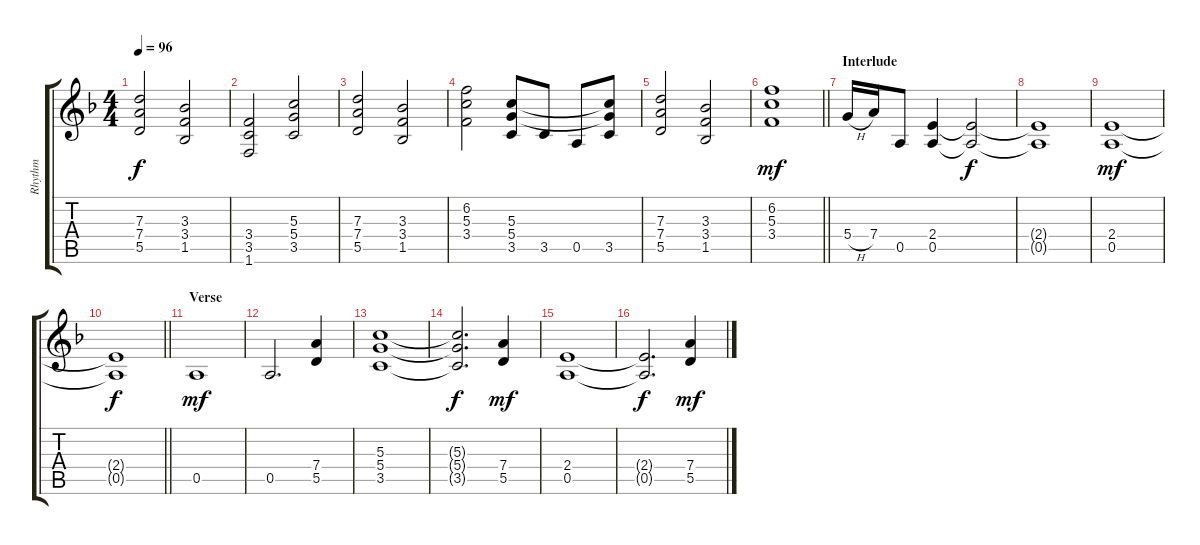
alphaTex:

\track ("Rhythm" "Rhythm") {instrument distortionguitar}
\staff {score tabs}
\tuning (E4 B3 G3 D3 A2 E2) {hide}
\ts (4 4)
\tempo 96
\clef g2
\ks dminor
(7.3 7.4 5.5).2{dy f} (3.3 3.4 1.5).2 |
(3.4 3.5 1.6).2 (5.3 5.4 3.5).2 |
(7.3 7.4 5.5).2 (3.3 3.4 1.5).2 |
(6.2 5.3 3.4).2 (5.3 5.4 3.5).8 3.5.8 0.5.8 (5.3{t} 5.4{t} 3.5).8 |
(7.3 7.4 5.5).2 (3.3 3.4 1.5).2 |
\barLineRight lightlight
(6.2 5.3 3.4).1{dy mf} |
\section ("" "Interlude")
5.4{h}.16 7.4.16 0.5.8 (2.4 0.5).4 (2.4{t} 0.5{t}).2{dy f} |
(2.4{t} 0.5{t}).1 |
(2.4 0.5).1{dy mf} |
\barLineRight lightlight
(2.4{t} 0.5{t}).1{dy f} |
\section ("" "Verse")
0.5.1{dy mf} |
0.5.2{d} (7.4 5.5).4 |
(5.3 5.4 3.5).1 |
(5.3{t} 5.4{t} 3.5{t}).2{d dy f} (7.4 5.5).4{dy mf} |
(2.4 0.5).1 |
(2.4{t} 0.5{t}).2{d dy f} (7.4 5.5).4{dy mf}
